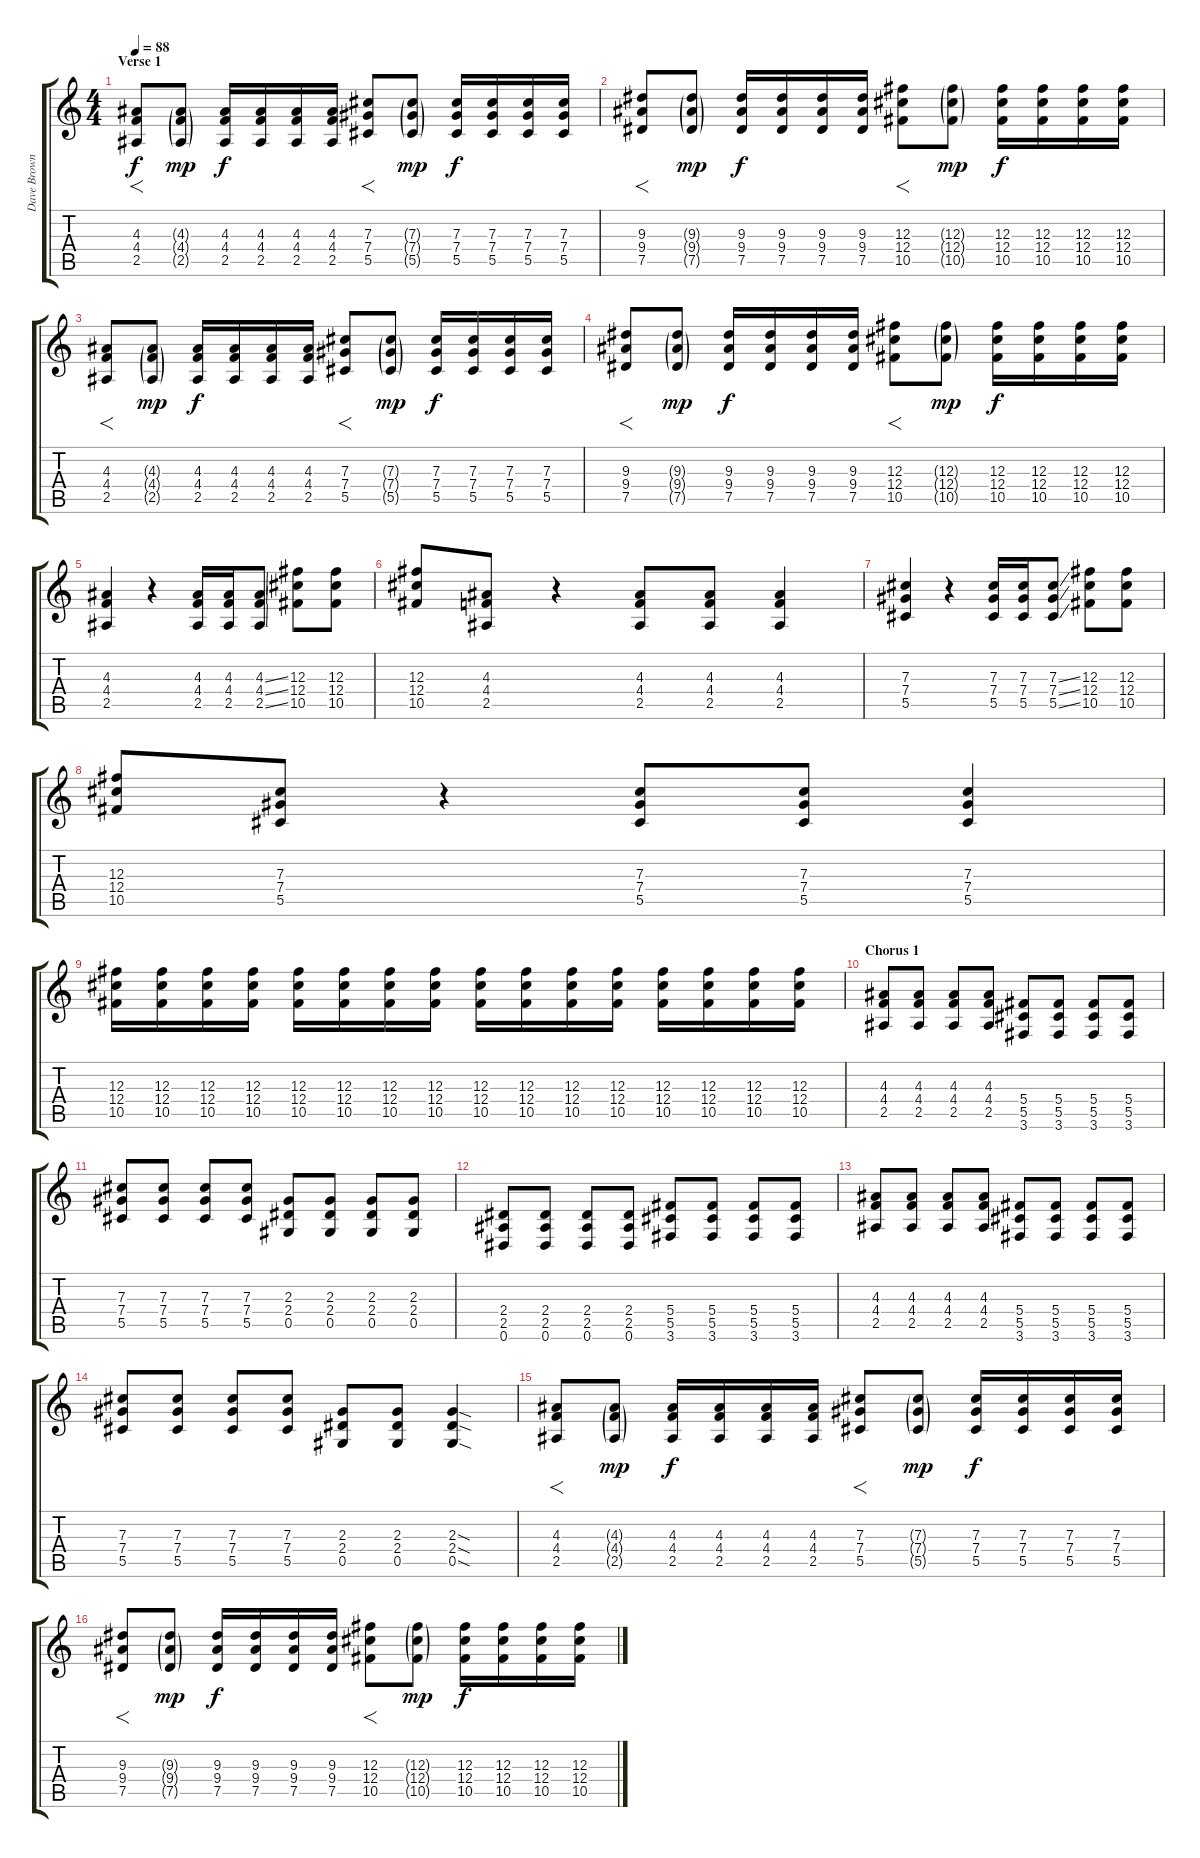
\track ("Dave Brownsound" "Dave Brown") {instrument electricguitarclean}
\staff {score tabs}
\tuning (Eb4 Bb3 Gb3 Db3 Ab2 Eb2) {hide}
\ts (4 4)
\section ("" "Verse 1")
\tempo 88
\clef g2
\ks c
(4.3 4.4 2.5).8{f dy f instrument electricguitarclean} (4.3{g} 4.4{g} 2.5{g}).8{dy mp} (4.3 4.4 2.5).16{dy f} (4.3 4.4 2.5).16 (4.3 4.4 2.5).16 (4.3 4.4 2.5).16 (7.3 7.4 5.5).8{f} (7.3{g} 7.4{g} 5.5{g}).8{dy mp} (7.3 7.4 5.5).16{dy f} (7.3 7.4 5.5).16 (7.3 7.4 5.5).16 (7.3 7.4 5.5).16 |
(9.3 9.4 7.5).8{f} (9.3{g} 9.4{g} 7.5{g}).8{dy mp} (9.3 9.4 7.5).16{dy f} (9.3 9.4 7.5).16 (9.3 9.4 7.5).16 (9.3 9.4 7.5).16 (12.3 12.4 10.5).8{f} (12.3{g} 12.4{g} 10.5{g}).8{dy mp} (12.3 12.4 10.5).16{dy f} (12.3 12.4 10.5).16 (12.3 12.4 10.5).16 (12.3 12.4 10.5).16 |
(4.3 4.4 2.5).8{f} (4.3{g} 4.4{g} 2.5{g}).8{dy mp} (4.3 4.4 2.5).16{dy f} (4.3 4.4 2.5).16 (4.3 4.4 2.5).16 (4.3 4.4 2.5).16 (7.3 7.4 5.5).8{f} (7.3{g} 7.4{g} 5.5{g}).8{dy mp} (7.3 7.4 5.5).16{dy f} (7.3 7.4 5.5).16 (7.3 7.4 5.5).16 (7.3 7.4 5.5).16 |
(9.3 9.4 7.5).8{f} (9.3{g} 9.4{g} 7.5{g}).8{dy mp} (9.3 9.4 7.5).16{dy f} (9.3 9.4 7.5).16 (9.3 9.4 7.5).16 (9.3 9.4 7.5).16 (12.3 12.4 10.5).8{f} (12.3{g} 12.4{g} 10.5{g}).8{dy mp} (12.3 12.4 10.5).16{dy f} (12.3 12.4 10.5).16 (12.3 12.4 10.5).16 (12.3 12.4 10.5).16 |
(4.3 4.4 2.5).4{instrument overdrivenguitar} r.4 (4.3 4.4 2.5).16 (4.3 4.4 2.5).16 (4.3{ss} 4.4{ss} 2.5{ss}).8 (12.3 12.4 10.5).8 (12.3 12.4 10.5).8 |
(12.3 12.4 10.5).8 (4.3 4.4 2.5).8 r.4 (4.3 4.4 2.5).8 (4.3 4.4 2.5).8 (4.3 4.4 2.5).4 |
(7.3 7.4 5.5).4 r.4 (7.3 7.4 5.5).16 (7.3 7.4 5.5).16 (7.3{ss} 7.4{ss} 5.5{ss}).8 (12.3 12.4 10.5).8 (12.3 12.4 10.5).8 |
(12.3 12.4 10.5).8 (7.3 7.4 5.5).8 r.4 (7.3 7.4 5.5).8 (7.3 7.4 5.5).8 (7.3 7.4 5.5).4 |
(12.3 12.4 10.5).16 (12.3 12.4 10.5).16 (12.3 12.4 10.5).16 (12.3 12.4 10.5).16 (12.3 12.4 10.5).16 (12.3 12.4 10.5).16 (12.3 12.4 10.5).16 (12.3 12.4 10.5).16 (12.3 12.4 10.5).16 (12.3 12.4 10.5).16 (12.3 12.4 10.5).16 (12.3 12.4 10.5).16 (12.3 12.4 10.5).16 (12.3 12.4 10.5).16 (12.3 12.4 10.5).16 (12.3 12.4 10.5).16 |
\section ("" "Chorus 1")
(4.3 4.4 2.5).8{volume 15 instrument distortionguitar} (4.3 4.4 2.5).8 (4.3 4.4 2.5).8 (4.3 4.4 2.5).8 (5.4 5.5 3.6).8 (5.4 5.5 3.6).8 (5.4 5.5 3.6).8 (5.4 5.5 3.6).8 |
(7.3 7.4 5.5).8 (7.3 7.4 5.5).8 (7.3 7.4 5.5).8 (7.3 7.4 5.5).8 (2.3 2.4 0.5).8 (2.3 2.4 0.5).8 (2.3 2.4 0.5).8 (2.3 2.4 0.5).8 |
(2.4 2.5 0.6).8 (2.4 2.5 0.6).8 (2.4 2.5 0.6).8 (2.4 2.5 0.6).8 (5.4 5.5 3.6).8 (5.4 5.5 3.6).8 (5.4 5.5 3.6).8 (5.4 5.5 3.6).8 |
(4.3 4.4 2.5).8 (4.3 4.4 2.5).8 (4.3 4.4 2.5).8 (4.3 4.4 2.5).8 (5.4 5.5 3.6).8 (5.4 5.5 3.6).8 (5.4 5.5 3.6).8 (5.4 5.5 3.6).8 |
(7.3 7.4 5.5).8 (7.3 7.4 5.5).8 (7.3 7.4 5.5).8 (7.3 7.4 5.5).8 (2.3 2.4 0.5).8 (2.3 2.4 0.5).8 (2.3{sod} 2.4{sod} 0.5{sod}).4 |
(4.3 4.4 2.5).8{f volume 12 instrument electricguitarclean} (4.3{g} 4.4{g} 2.5{g}).8{dy mp} (4.3 4.4 2.5).16{dy f} (4.3 4.4 2.5).16 (4.3 4.4 2.5).16 (4.3 4.4 2.5).16 (7.3 7.4 5.5).8{f} (7.3{g} 7.4{g} 5.5{g}).8{dy mp} (7.3 7.4 5.5).16{dy f} (7.3 7.4 5.5).16 (7.3 7.4 5.5).16 (7.3 7.4 5.5).16 |
(9.3 9.4 7.5).8{f} (9.3{g} 9.4{g} 7.5{g}).8{dy mp} (9.3 9.4 7.5).16{dy f} (9.3 9.4 7.5).16 (9.3 9.4 7.5).16 (9.3 9.4 7.5).16 (12.3 12.4 10.5).8{f} (12.3{g} 12.4{g} 10.5{g}).8{dy mp} (12.3 12.4 10.5).16{dy f} (12.3 12.4 10.5).16 (12.3 12.4 10.5).16 (12.3 12.4 10.5).16
